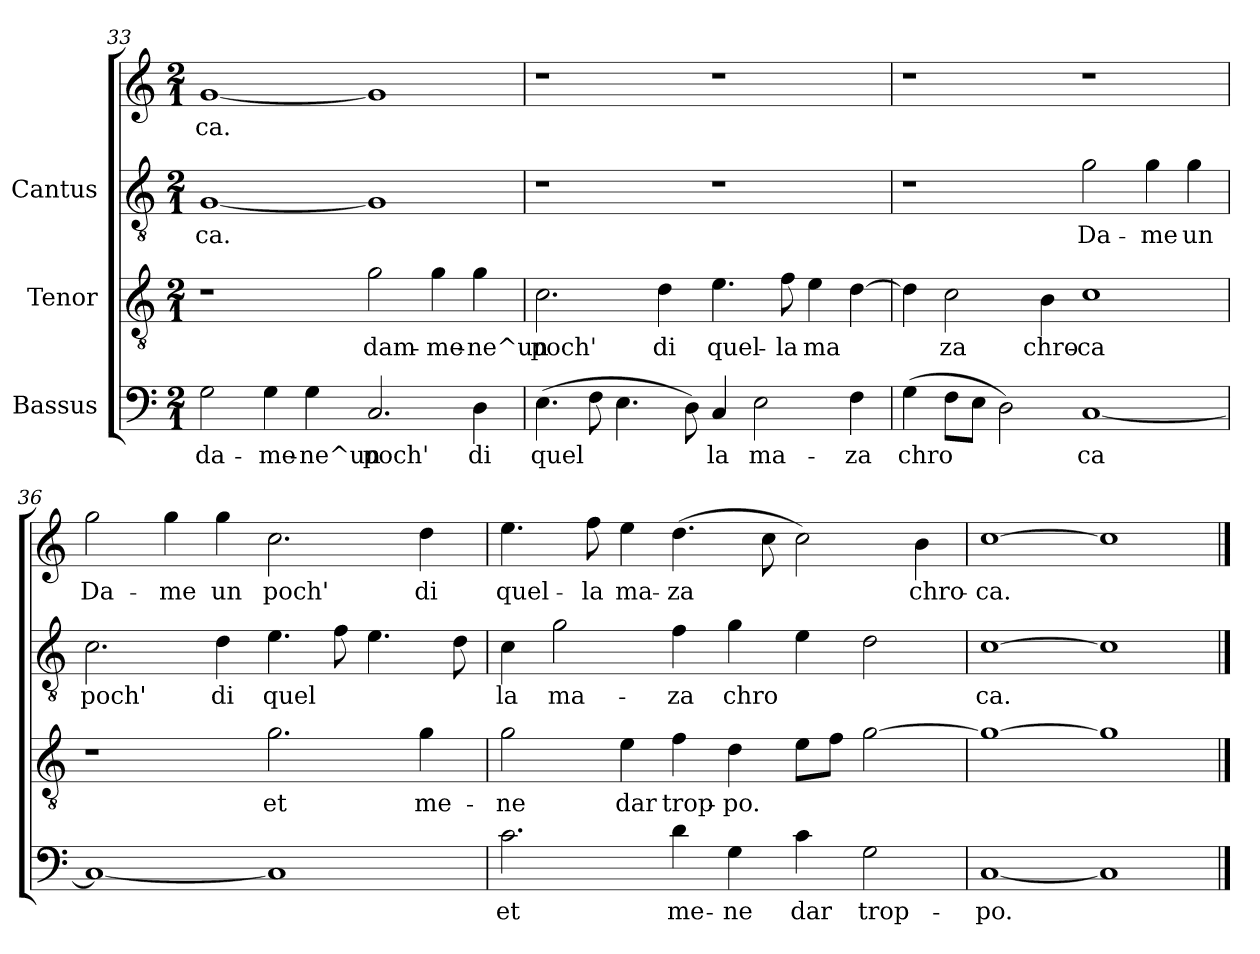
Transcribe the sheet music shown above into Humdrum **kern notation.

**kern	**text	**kern	**text	**kern	**text	**kern	**text
*part3	*part3	*part2	*part2	*part1	*part1	*part1	*part1
*staff4	*staff4	*staff3	*staff3	*staff2	*staff2	*staff1	*staff1
*I"Bassus	*	*I"Tenor	*	*I"Cantus	*	*	*
!!LO:PB:g=z
*clefF4	*	*clefGv2	*	*clefGv2	*	*clefG2	*
*M2/1	*	*M2/1	*	*M2/1	*	*M2/1	*
=33	=33	=33	=33	=33	=33	=33	=33
!	!LO:LY:b:cj	!	!	!	!LO:LY:b:cj	!	!LO:LY:b:cj
2G\	da-	1r	.	[<1G	ca.	[<1g	-ca.
!	!LO:LY:b:cj	!	!	!	!	!	!
4G\	-me-	.	.	.	.	.	.
!	!LO:LY:b:cj	!	!	!	!	!	!
4G\	-ne^un	.	.	.	.	.	.
!	!LO:LY:b:cj	!	!LO:LY:b:cj	!	!LO:LY:b:cj	!	!LO:LY:b:cj
2.C/	poch'	2g\	dam-	1G]	.	1g]	.
!	!	!	!LO:LY:b:cj	!	!	!	!
.	.	4g\	-me-	.	.	.	.
!	!LO:LY:b:cj	!	!LO:LY:b:cj	!	!	!	!
4D\	di	4g\	-ne^un	.	.	.	.
=34	=34	=34	=34	=34	=34	=34	=34
!	!LO:LY:b:cj	!	!LO:LY:b:cj	!	!	!	!
(>4.E\	quel-	2.c\	poch'	1r	.	1r	.
!	!LO:LY:b:cj	!	!	!	!	!	!
8F\	-	.	.	.	.	.	.
!	!LO:LY:b:cj	!	!	!	!	!	!
4.E\	.	.	.	.	.	.	.
!	!	!	!LO:LY:b:cj	!	!	!	!
.	.	4d\	di	.	.	.	.
!	!LO:LY:b:cj	!	!	!	!	!	!
8D\)	.	.	.	.	.	.	.
!	!LO:LY:b:cj	!	!LO:LY:b:cj	!	!	!	!
4C/	la	4.e\	quel-	1r	.	1r	.
!	!LO:LY:b:cj	!	!	!	!	!	!
2E\	ma-	.	.	.	.	.	.
!	!	!	!LO:LY:b:cj	!	!	!	!
.	.	8f\	-la	.	.	.	.
!	!	!	!LO:LY:b:cj	!	!	!	!
.	.	4e\	ma-	.	.	.	.
!	!LO:LY:b:cj	!	!LO:LY:b:cj	!	!	!	!
4F\	-za	[>4d\	--	.	.	.	.
=35	=35	=35	=35	=35	=35	=35	=35
!	!LO:LY:b:cj	!	!LO:LY:b:cj	!	!	!	!
(>4G\	chro-	4d\]	-	1r	.	1r	.
!	!LO:LY:b:cj	!	!LO:LY:b:cj	!	!	!	!
8F\L	-	2c\	za	.	.	.	.
!	!LO:LY:b:cj	!	!	!	!	!	!
8E\J	.	.	.	.	.	.	.
!	!LO:LY:b:cj	!	!	!	!	!	!
2D\)	.	.	.	.	.	.	.
!	!	!	!LO:LY:b:cj	!	!	!	!
.	.	4B\	chro-	.	.	.	.
!	!LO:LY:b:cj	!	!LO:LY:b:cj	!	!LO:LY:b:cj	!	!
[<1C	ca	1c	-ca	2g\	Da-	1r	.
!	!	!	!	!	!LO:LY:b:cj	!	!
.	.	.	.	4g\	-me	.	.
!	!	!	!	!	!LO:LY:b:cj	!	!
.	.	.	.	4g\	un	.	.
!!LO:LB:g=z
=36	=36	=36	=36	=36	=36	=36	=36
!	!	!	!	!	!LO:LY:b:cj	!	!LO:LY:b:cj
1C_<	.	1r	.	2.c\	poch'	2gg\	Da-
!	!	!	!	!	!	!	!LO:LY:b:cj
.	.	.	.	.	.	4gg\	-me
!	!	!	!	!	!LO:LY:b:cj	!	!LO:LY:b:cj
.	.	.	.	4d\	di	4gg\	un
!	!	!	!LO:LY:b:cj	!	!LO:LY:b:cj	!	!LO:LY:b:cj
1C]	.	2.g\	et	4.e\	quel-	2.cc\	poch'
!	!	!	!	!	!LO:LY:b:cj	!	!
.	.	.	.	8f\	--	.	.
!	!	!	!	!	!LO:LY:b:cj	!	!
.	.	.	.	4.e\	--	.	.
!	!	!	!LO:LY:b:cj	!	!	!	!LO:LY:b:cj
.	.	4g\	me-	.	.	4dd\	di
!	!	!	!	!	!LO:LY:b:cj	!	!
.	.	.	.	8d\	--	.	.
=37	=37	=37	=37	=37	=37	=37	=37
!	!LO:LY:b:cj	!	!LO:LY:b:cj	!	!LO:LY:b:cj	!	!LO:LY:b:cj
2.c\	et	2g\	-ne	4c\	-la	4.ee\	-quel-
!	!	!	!	!	!LO:LY:b:cj	!	!
.	.	.	.	2g\	ma-	.	.
!	!	!	!	!	!	!	!LO:LY:b:cj
.	.	.	.	.	.	8ff\	-la
!	!	!	!LO:LY:b:cj	!	!	!	!LO:LY:b:cj
.	.	4e\	dar	.	.	4ee\	ma-
!	!LO:LY:b:cj	!	!LO:LY:b:cj	!	!LO:LY:b:cj	!	!LO:LY:b:cj
4d\	me-	4f\	trop-	4f\	-za	(>4.dd\	-za
!	!LO:LY:b:cj	!	!LO:LY:b:cj	!	!LO:LY:b:cj	!	!
4G\	-ne	4d\	-po.	4g\	chro-	.	.
!	!	!	!	!	!	!	!LO:LY:b:cj
.	.	.	.	.	.	8cc\	.
!	!LO:LY:b:cj	!	!LO:LY:b:cj	!	!LO:LY:b:cj	!	!LO:LY:b:cj
4c\	dar	8e\L	.	4e\	--	2cc\)	.
!	!	!	!LO:LY:b:cj	!	!	!	!
.	.	8f\J	.	.	.	.	.
!	!LO:LY:b:cj	!	!LO:LY:b:cj	!	!LO:LY:b:cj	!	!
2G\	trop-	[>2g\	.	2d\	--	.	.
!	!	!	!	!	!	!	!LO:LY:b:cj
.	.	.	.	.	.	4b\	chro-
=38	=38	=38	=38	=38	=38	=38	=38
!	!LO:LY:b:cj	!	!	!	!LO:LY:b:cj	!	!LO:LY:b:cj
[<1C	-po.	1g_<	.	[<1c	ca.	[<1cc	-ca.
!	!LO:LY:b:cj	!	!	!	!LO:LY:b:cj	!	!LO:LY:b:cj
1C]	.	1g]	.	1c]	.	1cc]	.
==	==	==	==	==	==	==	==
*-	*-	*-	*-	*-	*-	*-	*-
